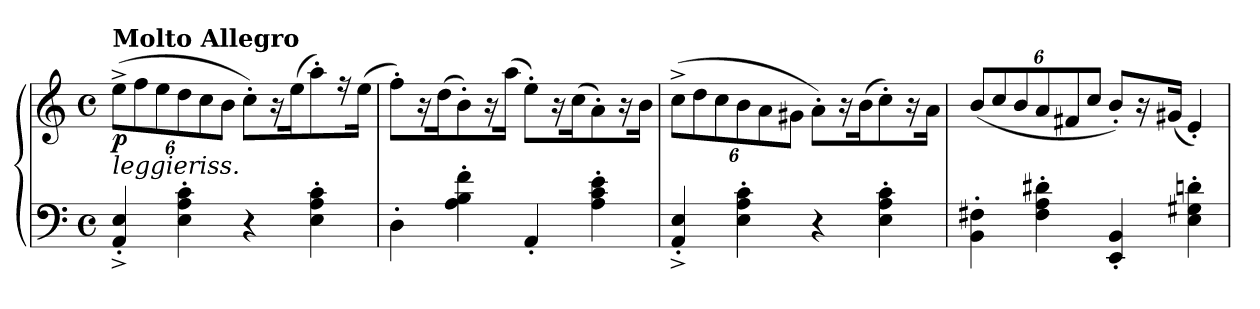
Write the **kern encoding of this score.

**kern	**kern	**dynam
*part1	*part1	*part1
*staff2	*staff1	*staff1/2
*clefF4	*clefG2	*
*k[]	*k[]	*
*M4/4	*M4/4	*
*met(c)	*met(c)	*
*	*Xbrackettup	*
=1	=1	=1
!	!LO:TX:a:B:t=Molto Allegro	!
!	!LO:TX:b:i:t=leggieriss.	!
!	!	!LO:DY:b
4AA'^/ 4E'^/	(>12ee^\L	p
.	12ff\	.
.	12ee\	.
4E'\ 4A'\ 4c'\	12dd\	.
.	12cc\	.
.	12b\J	.
4r	8cc'\L)	.
.	16r	.
.	(>16ee\k	.
4E'\ 4A'\ 4c'\	8aa'\)	.
.	16r	.
.	(>16ee\Jk	.
=2	=2	=2
4D'\	8ff'\L)	.
.	16r	.
.	(>16dd\k	.
4A'\ 4B'\ 4f'\	8b'\)	.
.	16r	.
.	(>16aa\Jk	.
4AA'/	8ee'\L)	.
.	16r	.
.	(>16cc\k	.
4A'\ 4c'\ 4e'\	8a'\)	.
.	16r	.
.	16b\Jk	.
=3	=3	=3
4AA'^/ 4E'^/	(>12cc^\L	.
.	12dd\	.
.	12cc\	.
4E'\ 4A'\ 4c'\	12b\	.
.	12a\	.
.	12g#X\J	.
4r	8a'\L)	.
.	16r	.
.	(>16b\k	.
4E'\ 4A'\ 4c'\	8cc'\)	.
.	16r	.
.	16a\Jk	.
!!LO:LB:g=z
=4	=4	=4
4BB'\ 4F#X'\	(<12b/L	.
.	12cc/	.
.	12b/	.
4F#'\ 4A'\ 4d#X'\	12a/	.
.	12f#X/	.
.	12cc/J	.
4EE'/ 4BB'/	8b'/L)	.
.	16r	.
.	(<16g#X/Jk	.
4E'\ 4G#X'\ 4dn'\	4e'/)	.
=	=	=
*-	*-	*-
